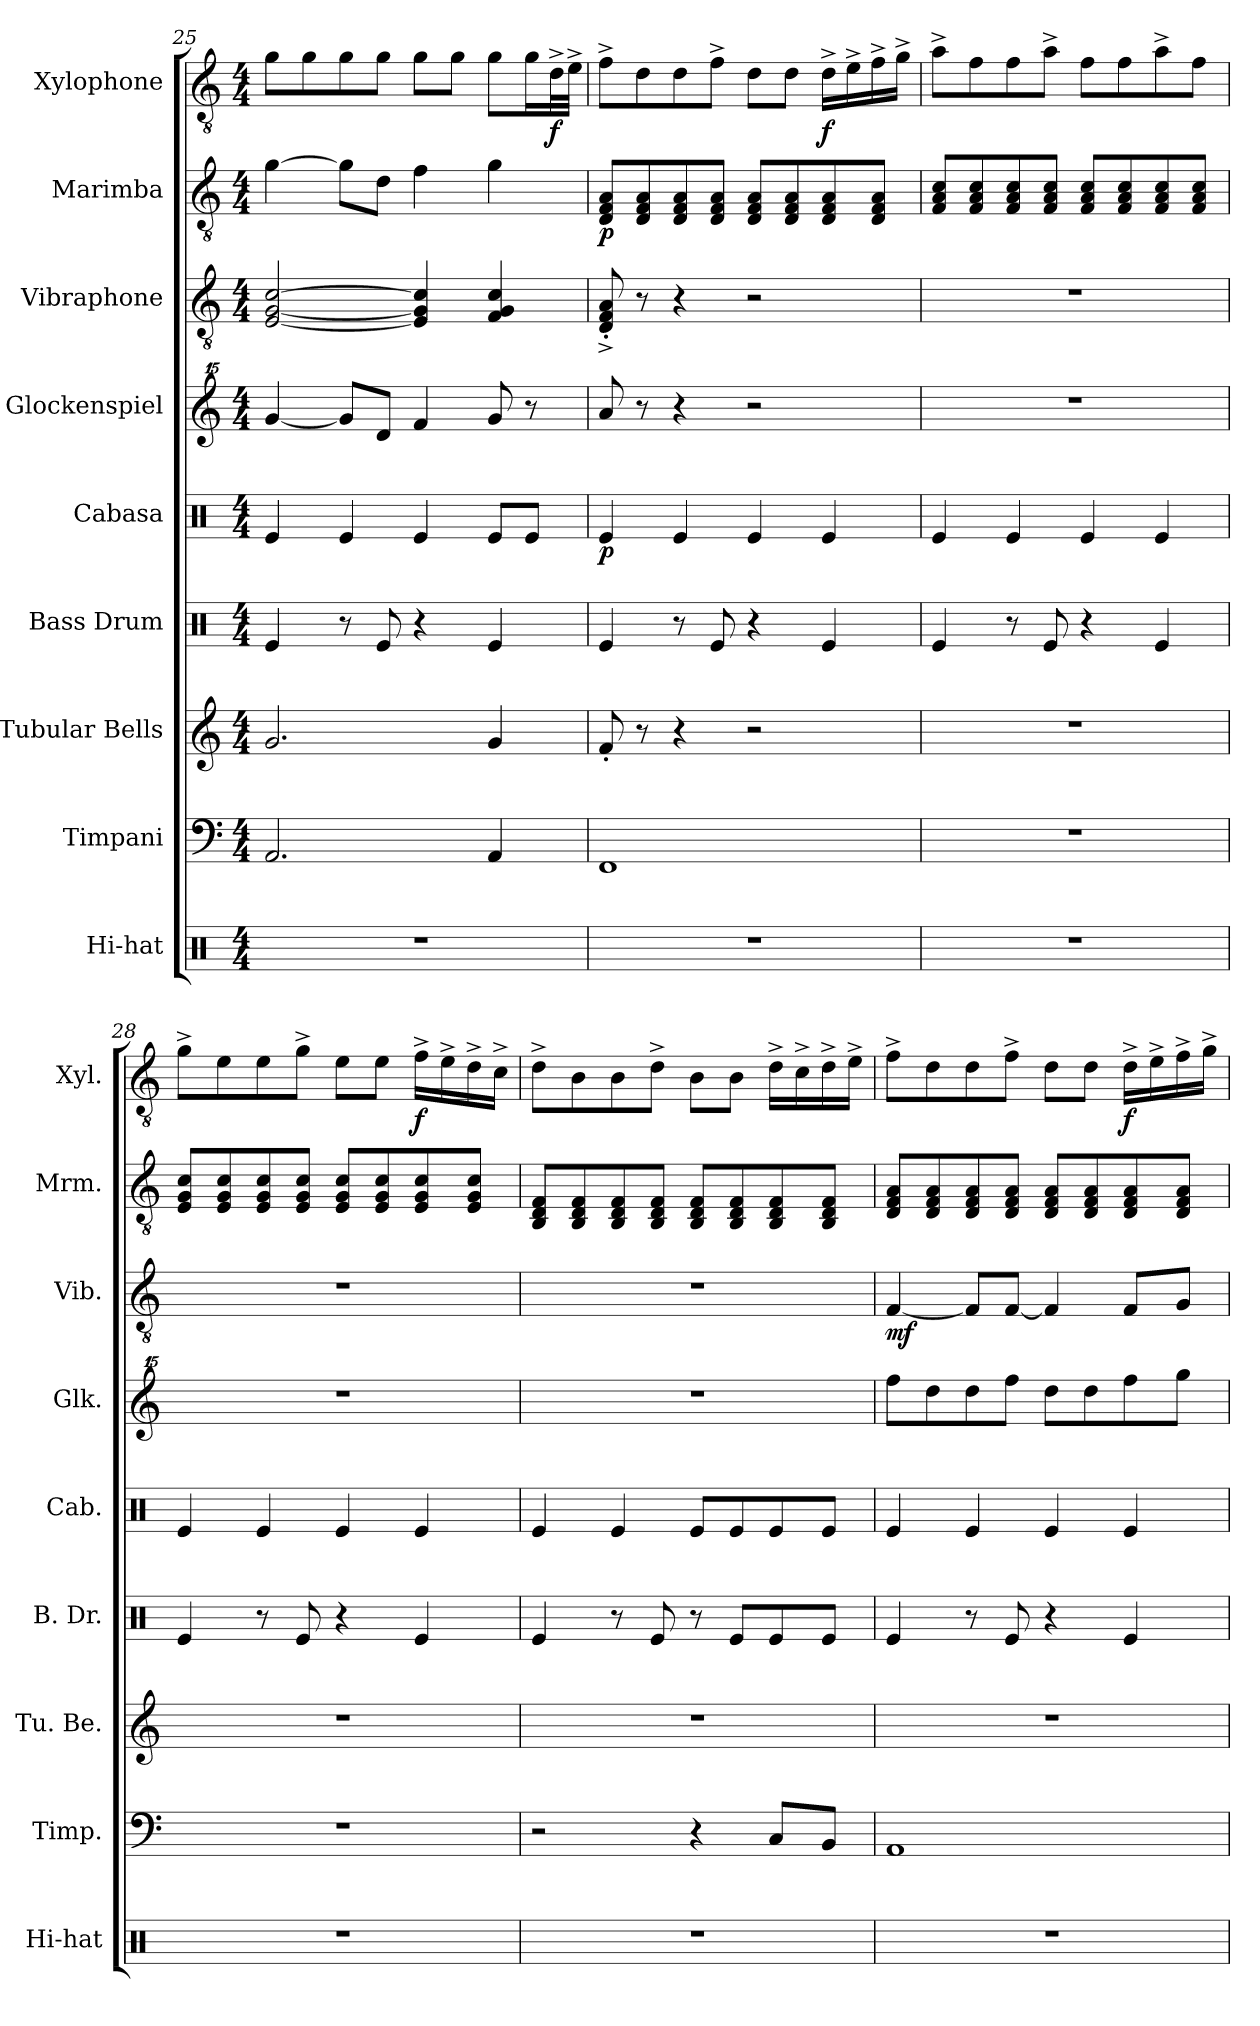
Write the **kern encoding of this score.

**kern	**kern	**kern	**kern	**kern	**dynam	**kern	**kern	**dynam	**kern	**dynam	**kern	**dynam
*part9	*part8	*part7	*part6	*part5	*part5	*part4	*part3	*part3	*part2	*part2	*part1	*part1
*staff9	*staff8	*staff7	*staff6	*staff5	*staff5	*staff4	*staff3	*staff3	*staff2	*staff2	*staff1	*staff1
*I"Hi-hat	*I"Timpani	*I"Tubular Bells	*I"Bass Drum	*I"Cabasa	*	*I"Glockenspiel	*I"Vibraphone	*	*I"Marimba	*	*I"Xylophone	*
*I'Hi-hat	*I'Timp.	*I'Tu. Be.	*I'B. Dr.	*I'Cab.	*	*I'Glk.	*I'Vib.	*	*I'Mrm.	*	*I'Xyl.	*
!!LO:PB:g=z
*clefX	*clefF4	*clefG2	*clefX	*clefX	*	*clefG^^2	*clefGv2	*	*clefGv2	*	*clefGv2	*
*	*	*	*	*	*	*ITrd7c12	*	*	*	*	*	*
*k[]	*k[]	*k[]	*k[]	*k[]	*	*k[]	*k[]	*	*k[]	*	*k[]	*
*M4/4	*M4/4	*M4/4	*M4/4	*M4/4	*	*M4/4	*M4/4	*	*M4/4	*	*M4/4	*
=25	=25	=25	=25	=25	=25	=25	=25	=25	=25	=25	=25	=25
1r	2.AA/	2.g/	4Re/	4Re/	.	[4gg/	[2E/ [2G/ [2c/	.	[4g\	.	8g\L	.
.	.	.	.	.	.	.	.	.	.	.	8g\	.
.	.	.	8r	4Re/	.	8gg/L]	.	.	8g\L]	.	8g\	.
.	.	.	8Re/	.	.	8dd/J	.	.	8d\J	.	8g\J	.
.	.	.	4r	4Re/	.	4ff/	4E/] 4G/] 4c/]	.	4f\	.	8g\L	.
.	.	.	.	.	.	.	.	.	.	.	8g\J	.
.	4AA/	4g/	4Re/	8Re/L	.	8gg/	4F/ 4G/ 4c/	.	4g\	.	8g\L	.
.	.	.	.	8Re/J	.	8r	.	.	.	.	16g\L	.
!	!	!	!	!	!	!	!	!	!	!	!	!LO:DY:b
.	.	.	.	.	.	.	.	.	.	.	32d^\L	f
.	.	.	.	.	.	.	.	.	.	.	32e^\JJJ	.
=26	=26	=26	=26	=26	=26	=26	=26	=26	=26	=26	=26	=26
!	!	!	!	!	!LO:DY:b	!	!	!	!	!LO:DY:b	!	!
1r	1FF	8f'/	4Re/	4Re/	p	8aa/	8D/^' 8F/^' 8A/^'	.	8D/ 8F/ 8A/L	p	8f^\L	.
.	.	8r	.	.	.	8r	8r	.	8D/ 8F/ 8A/	.	8d\	.
.	.	4r	8r	4Re/	.	4r	4r	.	8D/ 8F/ 8A/	.	8d\	.
.	.	.	8Re/	.	.	.	.	.	8D/ 8F/ 8A/J	.	8f^\J	.
.	.	2r	4r	4Re/	.	2r	2r	.	8D/ 8F/ 8A/L	.	8d\L	.
.	.	.	.	.	.	.	.	.	8D/ 8F/ 8A/	.	8d\J	.
!	!	!	!	!	!	!	!	!	!	!	!	!LO:DY:b
.	.	.	4Re/	4Re/	.	.	.	.	8D/ 8F/ 8A/	.	16d^\LL	f
.	.	.	.	.	.	.	.	.	.	.	16e^\	.
.	.	.	.	.	.	.	.	.	8D/ 8F/ 8A/J	.	16f^\	.
.	.	.	.	.	.	.	.	.	.	.	16g^\JJ	.
=27	=27	=27	=27	=27	=27	=27	=27	=27	=27	=27	=27	=27
1r	1r	1r	4Re/	4Re/	.	1r	1r	.	8F/ 8A/ 8c/L	.	8a^\L	.
.	.	.	.	.	.	.	.	.	8F/ 8A/ 8c/	.	8f\	.
.	.	.	8r	4Re/	.	.	.	.	8F/ 8A/ 8c/	.	8f\	.
.	.	.	8Re/	.	.	.	.	.	8F/ 8A/ 8c/J	.	8a^\J	.
.	.	.	4r	4Re/	.	.	.	.	8F/ 8A/ 8c/L	.	8f\L	.
.	.	.	.	.	.	.	.	.	8F/ 8A/ 8c/	.	8f\	.
.	.	.	4Re/	4Re/	.	.	.	.	8F/ 8A/ 8c/	.	8a^\	.
.	.	.	.	.	.	.	.	.	8F/ 8A/ 8c/J	.	8f\J	.
=28	=28	=28	=28	=28	=28	=28	=28	=28	=28	=28	=28	=28
1r	1r	1r	4Re/	4Re/	.	1r	1r	.	8E/ 8G/ 8c/L	.	8g^\L	.
.	.	.	.	.	.	.	.	.	8E/ 8G/ 8c/	.	8e\	.
.	.	.	8r	4Re/	.	.	.	.	8E/ 8G/ 8c/	.	8e\	.
.	.	.	8Re/	.	.	.	.	.	8E/ 8G/ 8c/J	.	8g^\J	.
.	.	.	4r	4Re/	.	.	.	.	8E/ 8G/ 8c/L	.	8e\L	.
.	.	.	.	.	.	.	.	.	8E/ 8G/ 8c/	.	8e\J	.
!	!	!	!	!	!	!	!	!	!	!	!	!LO:DY:b
.	.	.	4Re/	4Re/	.	.	.	.	8E/ 8G/ 8c/	.	16f^\LL	f
.	.	.	.	.	.	.	.	.	.	.	16e^\	.
.	.	.	.	.	.	.	.	.	8E/ 8G/ 8c/J	.	16d^\	.
.	.	.	.	.	.	.	.	.	.	.	16c^\JJ	.
!!LO:PB:g=z
=29	=29	=29	=29	=29	=29	=29	=29	=29	=29	=29	=29	=29
1r	2r	1r	4Re/	4Re/	.	1r	1r	.	8BB/ 8D/ 8F/L	.	8d^\L	.
.	.	.	.	.	.	.	.	.	8BB/ 8D/ 8F/	.	8B\	.
.	.	.	8r	4Re/	.	.	.	.	8BB/ 8D/ 8F/	.	8B\	.
.	.	.	8Re/	.	.	.	.	.	8BB/ 8D/ 8F/J	.	8d^\J	.
.	4r	.	8r	8Re/L	.	.	.	.	8BB/ 8D/ 8F/L	.	8B\L	.
.	.	.	8Re/L	8Re/	.	.	.	.	8BB/ 8D/ 8F/	.	8B\J	.
.	8C/L	.	8Re/	8Re/	.	.	.	.	8BB/ 8D/ 8F/	.	16d^\LL	.
.	.	.	.	.	.	.	.	.	.	.	16c^\	.
.	8BB/J	.	8Re/J	8Re/J	.	.	.	.	8BB/ 8D/ 8F/J	.	16d^\	.
.	.	.	.	.	.	.	.	.	.	.	16e^\JJ	.
=30	=30	=30	=30	=30	=30	=30	=30	=30	=30	=30	=30	=30
!	!	!	!	!	!	!	!	!LO:DY:b	!	!	!	!
1r	1AA	1r	4Re/	4Re/	.	8fff\L	[4F/	mf	8D/ 8F/ 8A/L	.	8f^\L	.
.	.	.	.	.	.	8ddd\	.	.	8D/ 8F/ 8A/	.	8d\	.
.	.	.	8r	4Re/	.	8ddd\	8F/L]	.	8D/ 8F/ 8A/	.	8d\	.
.	.	.	8Re/	.	.	8fff\J	[8F/J	.	8D/ 8F/ 8A/J	.	8f^\J	.
.	.	.	4r	4Re/	.	8ddd\L	4F/]	.	8D/ 8F/ 8A/L	.	8d\L	.
.	.	.	.	.	.	8ddd\	.	.	8D/ 8F/ 8A/	.	8d\J	.
!	!	!	!	!	!	!	!	!	!	!	!	!LO:DY:b
.	.	.	4Re/	4Re/	.	8fff\	8F/L	.	8D/ 8F/ 8A/	.	16d^\LL	f
.	.	.	.	.	.	.	.	.	.	.	16e^\	.
.	.	.	.	.	.	8ggg\J	8G/J	.	8D/ 8F/ 8A/J	.	16f^\	.
.	.	.	.	.	.	.	.	.	.	.	16g^\JJ	.
=	=	=	=	=	=	=	=	=	=	=	=	=
*-	*-	*-	*-	*-	*-	*-	*-	*-	*-	*-	*-	*-
